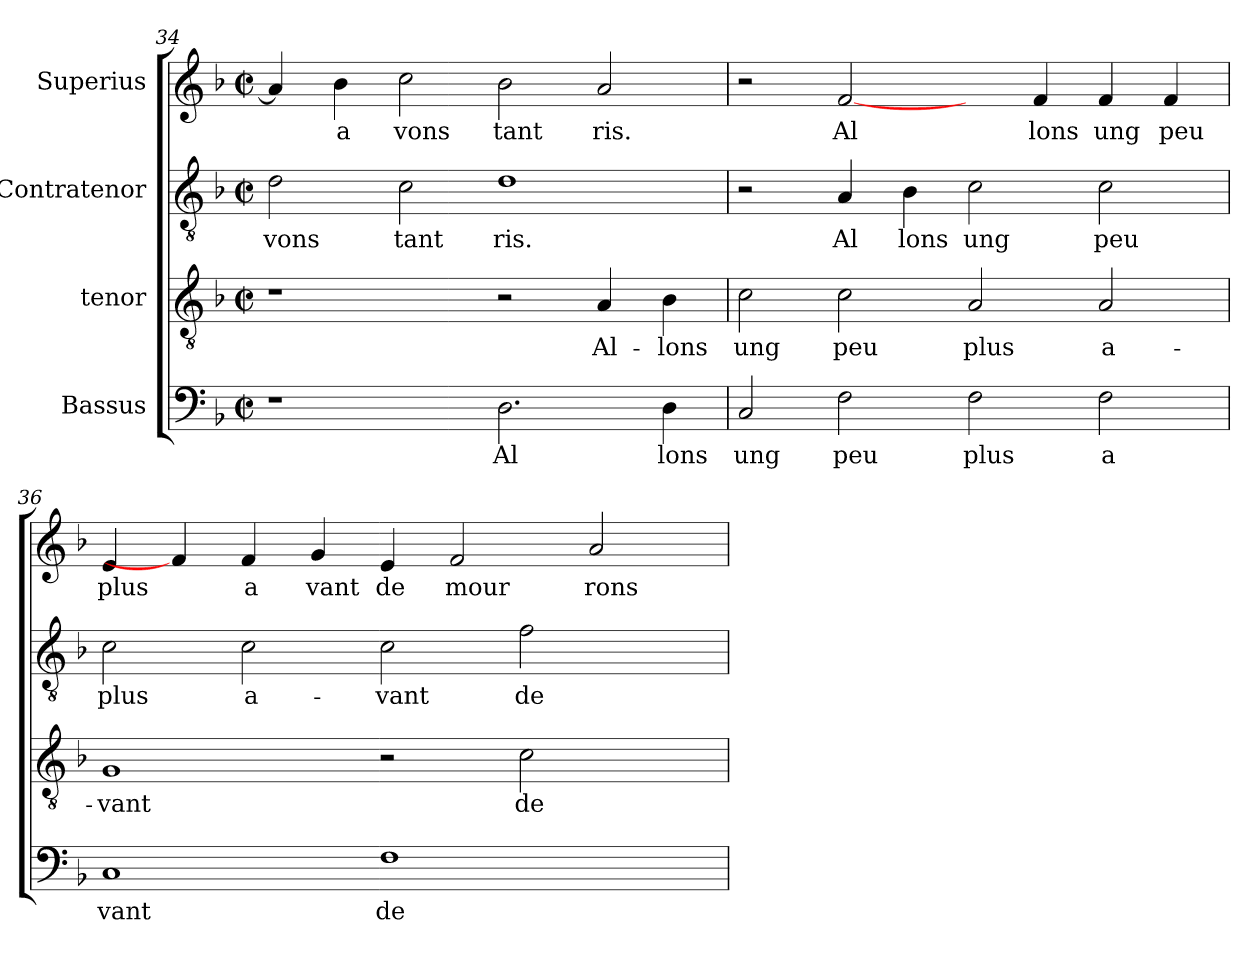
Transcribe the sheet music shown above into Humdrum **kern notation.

**kern	**text	**kern	**text	**kern	**text	**kern	**text
*part4	*part4	*part3	*part3	*part2	*part2	*part1	*part1
*staff4	*staff4	*staff3	*staff3	*staff2	*staff2	*staff1	*staff1
*I"Bassus	*	*I"tenor	*	*I"Contratenor	*	*I"Superius	*
*clefF4	*	*clefGv2	*	*clefGv2	*	*clefG2	*
*k[b-]	*	*k[b-]	*	*k[b-]	*	*k[b-]	*
*F:	*	*F:	*	*F:	*	*F:	*
*M2/2	*	*M2/2	*	*M2/2	*	*M2/2	*
*met(c|)	*	*met(c|)	*	*met(c|)	*	*met(c|)	*
=34	=34	=34	=34	=34	=34	=34	=34
!	!	!	!	!	!LO:LY:b:cj	!	!LO:LY:b:cj
1r	.	1r	.	2d\	vons	4a/]	.
!	!	!	!	!	!	!	!LO:LY:b:cj
.	.	.	.	.	.	4b-\	a
!	!	!	!	!	!LO:LY:b:cj	!	!LO:LY:b:cj
.	.	.	.	2c\	tant	2cc\	vons
!	!LO:LY:b:cj	!	!	!	!LO:LY:b:cj	!	!LO:LY:b:cj
2.D\	Al	2r	.	1d	ris.	2b-\	tant
!	!	!	!LO:LY:b:cj	!	!	!	!LO:LY:b:cj
.	.	4A/	Al-	.	.	2a/	ris.
!	!LO:LY:b:cj	!	!LO:LY:b:cj	!	!	!	!
4D\	lons	4B-\	-lons	.	.	.	.
=35	=35	=35	=35	=35	=35	=35	=35
!	!LO:LY:b:cj	!	!LO:LY:b:cj	!	!	!	!
2C/	ung	2c\	ung	2r	.	2r	.
!	!LO:LY:b:cj	!	!LO:LY:b:cj	!	!LO:LY:b:cj	!	!LO:LY:b:cj
2F\	peu	2c\	peu	4A/	Al	[2f/	Al
!	!	!	!	!	!LO:LY:b:cj	!	!
.	.	.	.	4B-\	lons	.	.
!	!LO:LY:b:cj	!	!LO:LY:b:cj	!	!LO:LY:b:cj	!	!
2F\	plus	2A/	plus	2c\	ung	4ryy	.
!	!	!	!	!	!	!	!LO:LY:b:cj
.	.	.	.	.	.	4f/	lons
!	!LO:LY:b:cj	!	!LO:LY:b:cj	!	!LO:LY:b:cj	!	!LO:LY:b:cj
2F\	a	2A/	a-	2c\	peu	4f/	ung
!	!	!	!	!	!	!	!LO:LY:b:cj
.	.	.	.	.	.	4f/	peu
!!LO:PB:g=z
=36	=36	=36	=36	=36	=36	=36	=36
!	!LO:LY:b:cj	!	!LO:LY:b:cj	!	!LO:LY:b:cj	!	!LO:LY:b:cj
1C	vant	1G	-vant	2c\	plus	4e/	plus
.	.	.	.	.	.	4f/]	.
!	!	!	!	!	!LO:LY:b:cj	!	!LO:LY:b:cj
.	.	.	.	2c\	a-	4f/	a
!	!	!	!	!	!	!	!LO:LY:b:cj
.	.	.	.	.	.	4g/	vant
!	!LO:LY:b:cj	!	!	!	!LO:LY:b:cj	!	!LO:LY:b:cj
1F	de	2r	.	2c\	-vant	4e/	de
!	!	!	!	!	!	!	!LO:LY:b:cj
.	.	.	.	.	.	2f/	mour
!	!	!	!LO:LY:b:cj	!	!LO:LY:b:cj	!	!
.	.	2c\	de-	2f\	de-	.	.
!	!	!	!	!	!	!	!LO:LY:b:cj
.	.	.	.	.	.	2a/	rons
4ryy	.	4ryy	.	4ryy	.	.	.
=	=	=	=	=	=	=	=
*-	*-	*-	*-	*-	*-	*-	*-
